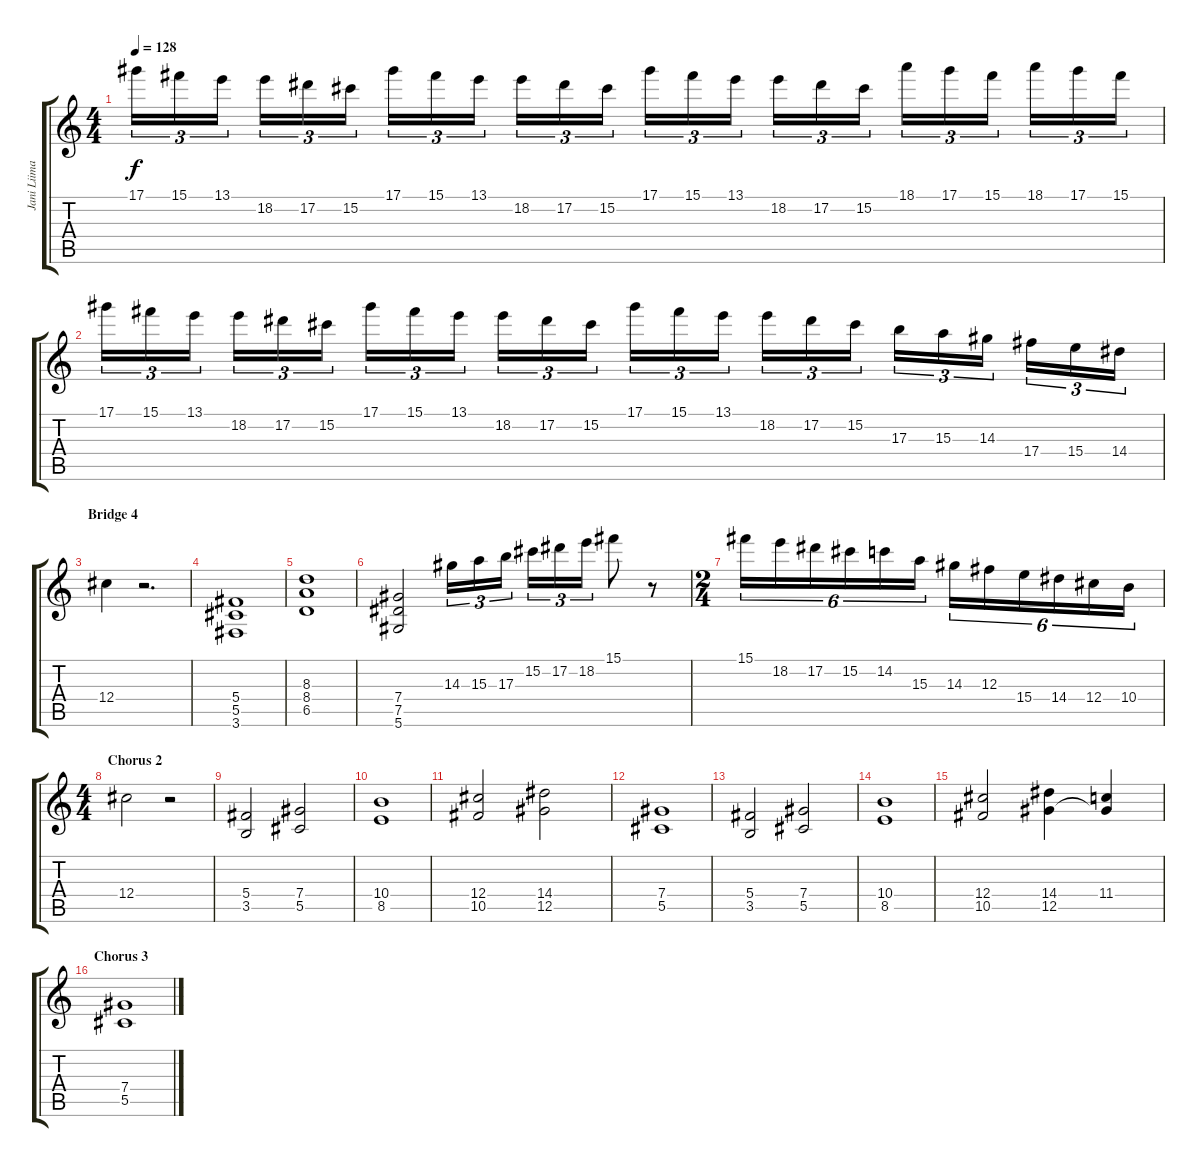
\track ("Jani Liimatainen" "Jani Liima") {instrument distortionguitar}
\staff {score tabs}
\tuning (Eb4 Bb3 Gb3 Db3 Ab2 Eb2) {hide}
\ts (4 4)
\tempo 128
\clef g2
\ks c
17.1.16{tu (3 2) dy f instrument distortionguitar} 15.1.16{tu (3 2)} 13.1.16{tu (3 2)} 18.2.16{tu (3 2)} 17.2.16{tu (3 2)} 15.2.16{tu (3 2)} 17.1.16{tu (3 2)} 15.1.16{tu (3 2)} 13.1.16{tu (3 2)} 18.2.16{tu (3 2)} 17.2.16{tu (3 2)} 15.2.16{tu (3 2)} 17.1.16{tu (3 2)} 15.1.16{tu (3 2)} 13.1.16{tu (3 2)} 18.2.16{tu (3 2)} 17.2.16{tu (3 2)} 15.2.16{tu (3 2)} 18.1.16{tu (3 2)} 17.1.16{tu (3 2)} 15.1.16{tu (3 2)} 18.1.16{tu (3 2)} 17.1.16{tu (3 2)} 15.1.16{tu (3 2)} |
17.1.16{tu (3 2)} 15.1.16{tu (3 2)} 13.1.16{tu (3 2)} 18.2.16{tu (3 2)} 17.2.16{tu (3 2)} 15.2.16{tu (3 2)} 17.1.16{tu (3 2)} 15.1.16{tu (3 2)} 13.1.16{tu (3 2)} 18.2.16{tu (3 2)} 17.2.16{tu (3 2)} 15.2.16{tu (3 2)} 17.1.16{tu (3 2)} 15.1.16{tu (3 2)} 13.1.16{tu (3 2)} 18.2.16{tu (3 2)} 17.2.16{tu (3 2)} 15.2.16{tu (3 2)} 17.3.16{tu (3 2)} 15.3.16{tu (3 2)} 14.3.16{tu (3 2)} 17.4.16{tu (3 2)} 15.4.16{tu (3 2)} 14.4.16{tu (3 2)} |
\section ("" "Bridge 4")
12.4.4 r.2{d} |
(5.4 5.5 3.6).1 |
(8.3 8.4 6.5).1 |
(7.4 7.5 5.6).2 14.3.16{tu (3 2)} 15.3.16{tu (3 2)} 17.3.16{tu (3 2)} 15.2.16{tu (3 2)} 17.2.16{tu (3 2)} 18.2.16{tu (3 2)} 15.1.8 r.8 |
\ts (2 4)
15.1.16{tu (6 4)} 18.2.16{tu (6 4)} 17.2.16{tu (6 4)} 15.2.16{tu (6 4)} 14.2.16{tu (6 4)} 15.3.16{tu (6 4)} 14.3.16{tu (6 4)} 12.3.16{tu (6 4)} 15.4.16{tu (6 4)} 14.4.16{tu (6 4)} 12.4.16{tu (6 4)} 10.4.16{tu (6 4)} |
\ts (4 4)
\section ("" "Chorus 2")
12.4.2 r.2 |
(5.4 3.5).2 (7.4 5.5).2 |
(10.4 8.5).1 |
(12.4 10.5).2 (14.4 12.5).2 |
(7.4 5.5).1 |
(5.4 3.5).2 (7.4 5.5).2 |
(10.4 8.5).1 |
(12.4 10.5).2 (14.4 12.5).4 (11.4 12.5{t}).4 |
\section ("" "Chorus 3")
(7.4 5.5).1
